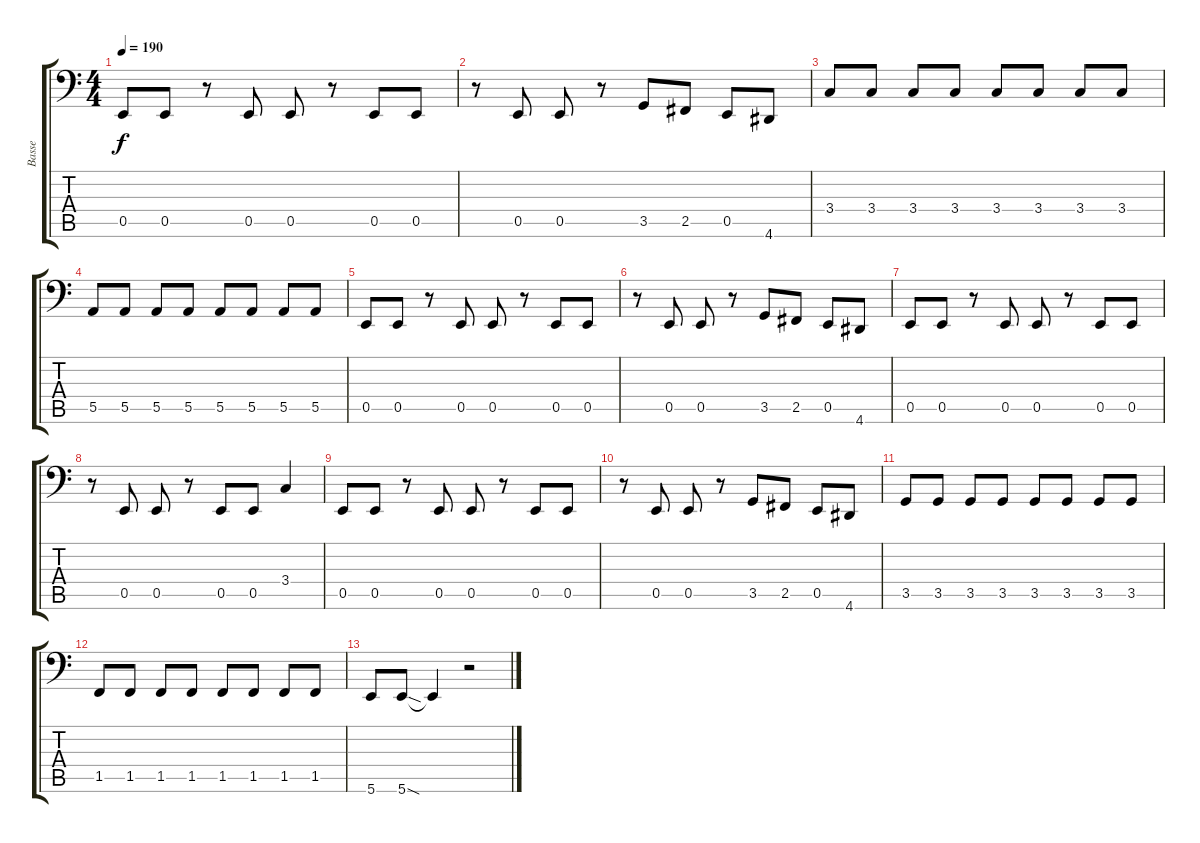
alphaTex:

\track ("Basse" "Basse") {instrument electricbassfinger}
\staff {score tabs}
\tuning (C3 G2 D2 A1 E1 B0) {hide}
\ts (4 4)
\tempo 190
\clef f4
\ks c
0.5.8{dy f} 0.5.8 r.8 0.5.8 0.5.8 r.8 0.5.8 0.5.8 |
r.8 0.5.8 0.5.8 r.8 3.5.8 2.5.8 0.5.8 4.6.8 |
3.4.8 3.4.8 3.4.8 3.4.8 3.4.8 3.4.8 3.4.8 3.4.8 |
5.5.8 5.5.8 5.5.8 5.5.8 5.5.8 5.5.8 5.5.8 5.5.8 |
0.5.8 0.5.8 r.8 0.5.8 0.5.8 r.8 0.5.8 0.5.8 |
r.8 0.5.8 0.5.8 r.8 3.5.8 2.5.8 0.5.8 4.6.8 |
0.5.8 0.5.8 r.8 0.5.8 0.5.8 r.8 0.5.8 0.5.8 |
r.8 0.5.8 0.5.8 r.8 0.5.8 0.5.8 3.4.4 |
0.5.8 0.5.8 r.8 0.5.8 0.5.8 r.8 0.5.8 0.5.8 |
r.8 0.5.8 0.5.8 r.8 3.5.8 2.5.8 0.5.8 4.6.8 |
3.5.8 3.5.8 3.5.8 3.5.8 3.5.8 3.5.8 3.5.8 3.5.8 |
1.5.8 1.5.8 1.5.8 1.5.8 1.5.8 1.5.8 1.5.8 1.5.8 |
5.6.8 5.6{sod}.8 5.6{t}.4 r.2
